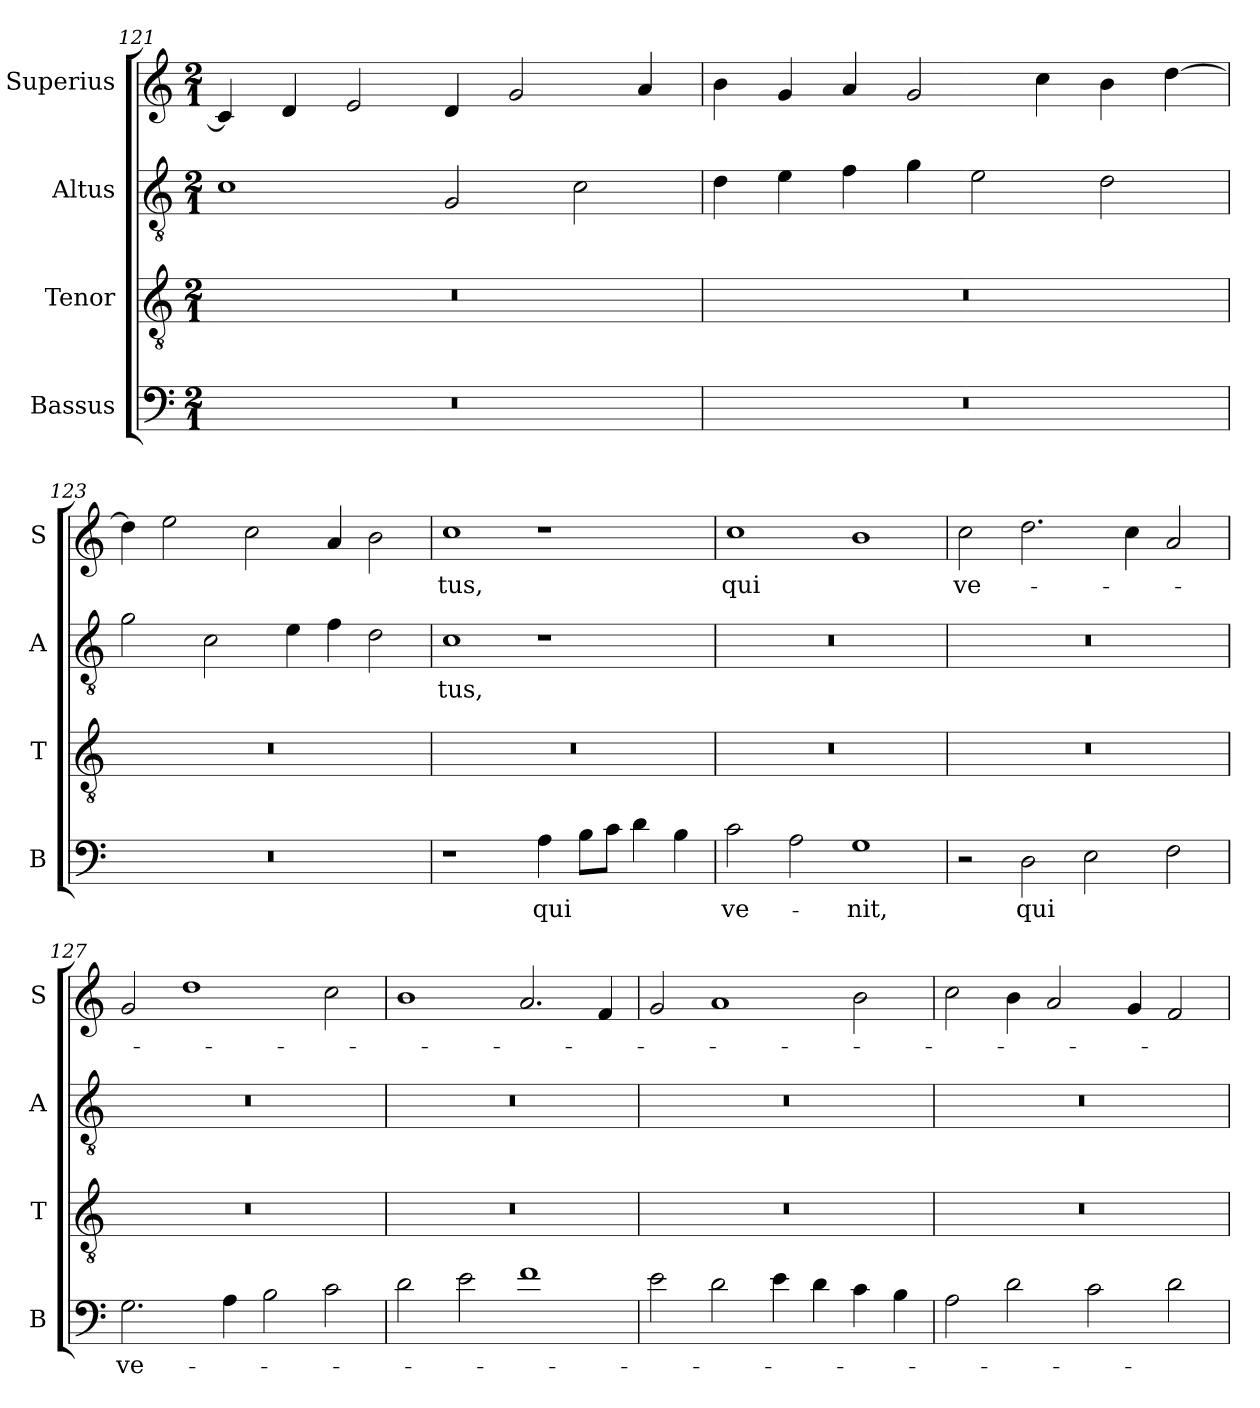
**kern	**text	**kern	**kern	**text	**kern	**text
*part4	*part4	*part3	*part2	*part2	*part1	*part1
*staff4	*staff4	*staff3	*staff2	*staff2	*staff1	*staff1
*I"Bassus	*	*I"Tenor	*I"Altus	*	*I"Superius	*
*I'B	*	*I'T	*I'A	*	*I'S	*
*clefF4	*	*clefGv2	*clefGv2	*	*clefG2	*
*k[]	*	*k[]	*k[]	*	*k[]	*
*M2/1	*	*M2/1	*M2/1	*	*M2/1	*
=121	=121	=121	=121	=121	=121	=121
0r	.	0r	1c	.	4c/]	.
.	.	.	.	.	4d/	.
.	.	.	.	.	2e/	.
.	.	.	2G/	.	4d/	.
.	.	.	.	.	2g/	.
.	.	.	2c\	.	.	.
.	.	.	.	.	4a/	.
=122	=122	=122	=122	=122	=122	=122
0r	.	0r	4d\	.	4b\	.
.	.	.	4e\	.	4g/	.
.	.	.	4f\	.	4a/	.
.	.	.	4g\	.	2g/	.
.	.	.	2e\	.	.	.
.	.	.	.	.	4cc\	.
.	.	.	2d\	.	4b\	.
.	.	.	.	.	[4dd\	.
=123	=123	=123	=123	=123	=123	=123
0r	.	0r	2g\	.	4dd\]	.
.	.	.	.	.	2ee\	.
.	.	.	2c\	.	.	.
.	.	.	.	.	2cc\	.
.	.	.	4e\	.	.	.
.	.	.	4f\	.	4a/	.
.	.	.	2d\	.	2b\	.
=124	=124	=124	=124	=124	=124	=124
1r	.	0r	1c	-tus,	1cc	-tus,
4A\	qui	.	1r	.	1r	.
8B\L	.	.	.	.	.	.
8c\J	.	.	.	.	.	.
4d\	.	.	.	.	.	.
4B\	.	.	.	.	.	.
=125	=125	=125	=125	=125	=125	=125
2c\	ve-	0r	0r	.	1cc	qui
2A\	.	.	.	.	.	.
1G	-nit,	.	.	.	1b	.
=126	=126	=126	=126	=126	=126	=126
2r	.	0r	0r	.	2cc\	ve-
2D\	qui	.	.	.	2.dd\	.
2E\	.	.	.	.	.	.
.	.	.	.	.	4cc\	.
2F\	.	.	.	.	2a/	.
=127	=127	=127	=127	=127	=127	=127
2.G\	ve-	0r	0r	.	2g/	.
.	.	.	.	.	1dd	.
4A\	.	.	.	.	.	.
2B\	.	.	.	.	.	.
2c\	.	.	.	.	2cc\	.
=128	=128	=128	=128	=128	=128	=128
2d\	.	0r	0r	.	1b	.
2e\	.	.	.	.	.	.
1f	.	.	.	.	2.a/	.
.	.	.	.	.	4f/	.
=129	=129	=129	=129	=129	=129	=129
2e\	.	0r	0r	.	2g/	.
2d\	.	.	.	.	1a	.
4e\	.	.	.	.	.	.
4d\	.	.	.	.	.	.
4c\	.	.	.	.	2b\	.
4B\	.	.	.	.	.	.
=130	=130	=130	=130	=130	=130	=130
2A\	.	0r	0r	.	2cc\	.
2d\	.	.	.	.	4b\	.
.	.	.	.	.	2a/	.
2c\	.	.	.	.	.	.
.	.	.	.	.	4g/	.
2d\	.	.	.	.	2f/	.
=	=	=	=	=	=	=
*-	*-	*-	*-	*-	*-	*-
